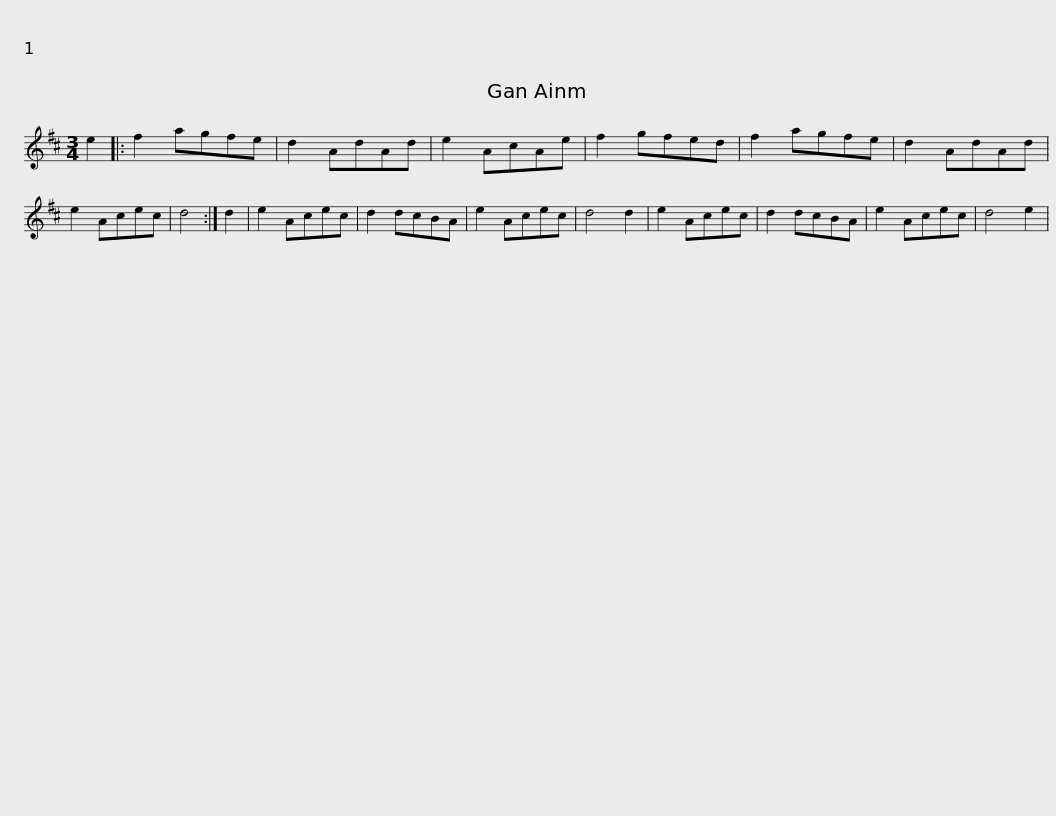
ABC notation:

X:1
L:1/8
M:3/4
I:linebreak $
K:D
V:1 treble
V:1
 e2 |: f2 agfe | d2 AdAd | e2 AcAe | f2 gfed | %5
 f2 agfe | d2 AdAd | e2 Acec | d4 :| d2 |$ %10
 e2 Acec | d2 dcBA | e2 Acec | d4 d2 | e2 Acec | %15
 d2 dcBA | e2 Acec | d4 e2 | %18
